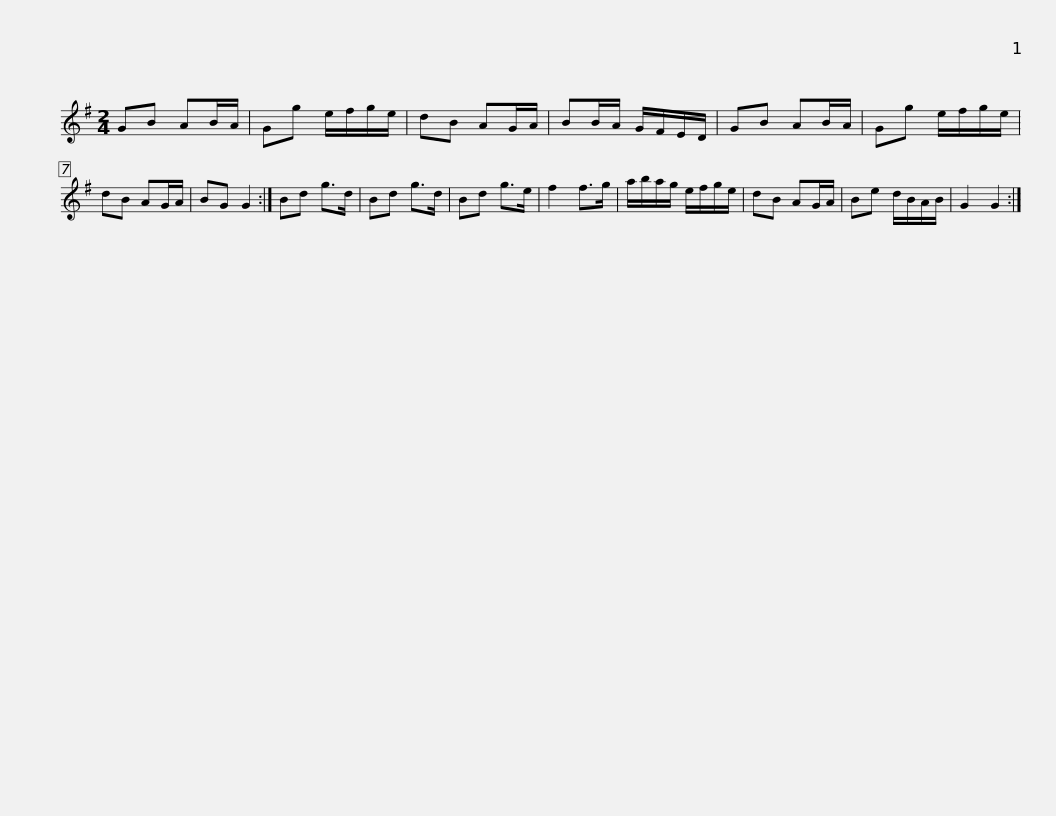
X:1
L:1/8
M:2/4
I:linebreak $
K:G
V:1 treble
V:1
 GB AB/A/ | Gg e/f/g/e/ | dB AG/A/ | BB/A/ G/F/E/D/ |$ GB AB/A/ | %5
 Gg e/f/g/e/ | dB AG/A/ | BG G2 :|$ Bd g>d | Bd g>d | %10
 Bd g>e | f2 f>g |$ a/b/a/g/ e/f/g/e/ | dB AG/A/ | Be d/B/A/B/ | %15
 G2 G2 :| %16
